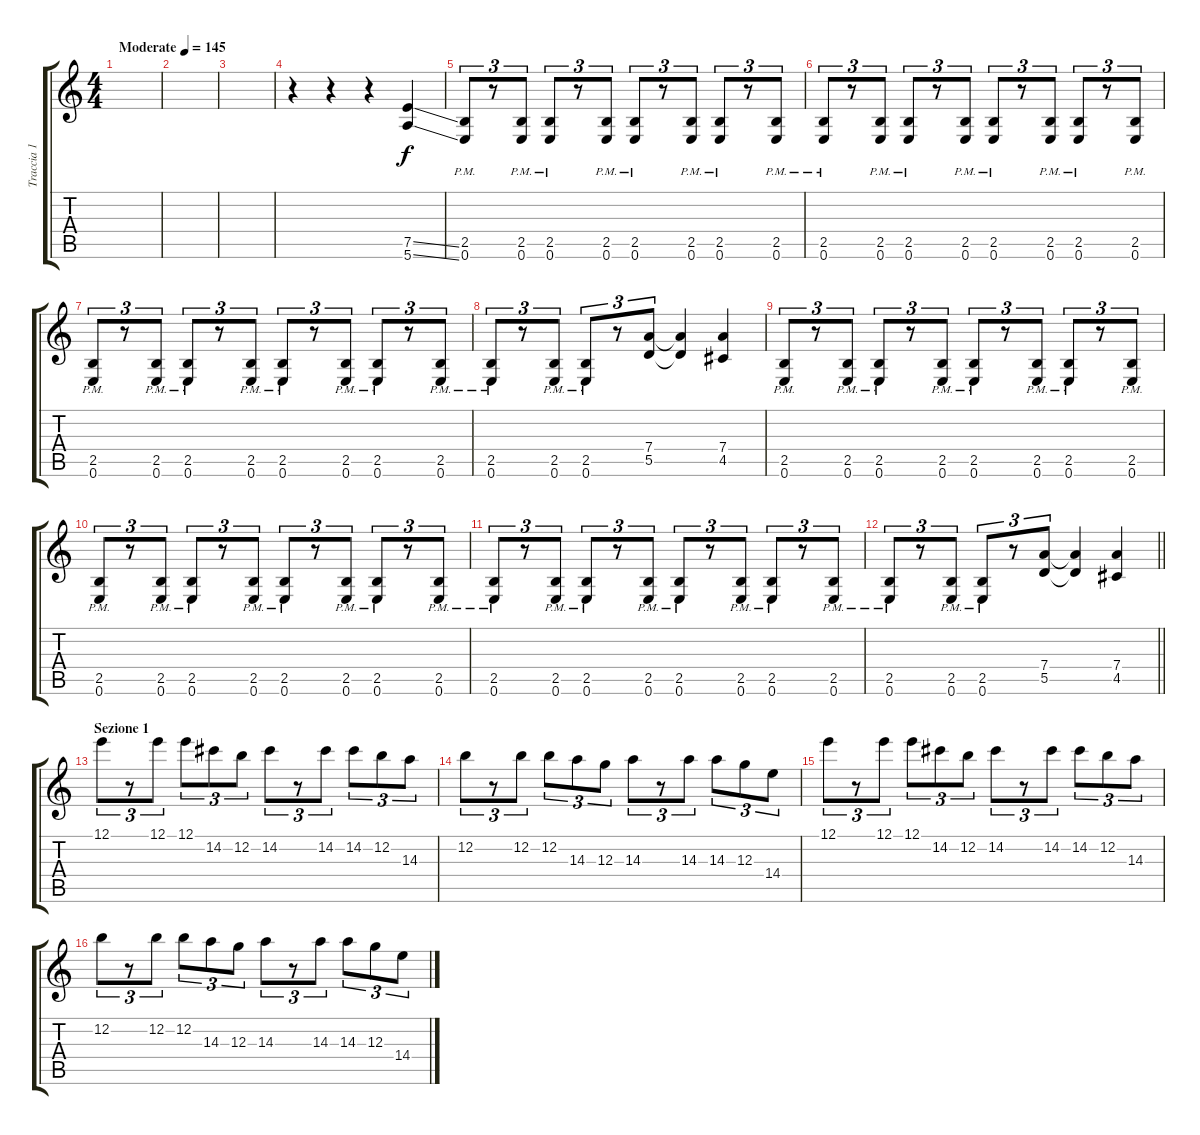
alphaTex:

\track ("Traccia 1" "Traccia 1") {instrument distortionguitar}
\staff {score tabs}
\tuning (E4 B3 G3 D3 A2 E2) {hide}
\ts (4 4)
\tempo (145 "Moderate")
\clef g2
\ks c
|
|
|
r.4 r.4 r.4 (7.5{ss} 5.6{ss}).4 |
(2.5{pm} 0.6{pm}).8{tu (3 2) dy f} r.8{tu (3 2)} (2.5{pm} 0.6{pm}).8{tu (3 2)} (2.5{pm} 0.6{pm}).8{tu (3 2)} r.8{tu (3 2)} (2.5{pm} 0.6{pm}).8{tu (3 2)} (2.5{pm} 0.6{pm}).8{tu (3 2)} r.8{tu (3 2)} (2.5{pm} 0.6{pm}).8{tu (3 2)} (2.5{pm} 0.6{pm}).8{tu (3 2)} r.8{tu (3 2)} (2.5{pm} 0.6{pm}).8{tu (3 2)} |
(2.5{pm} 0.6{pm}).8{tu (3 2)} r.8{tu (3 2)} (2.5{pm} 0.6{pm}).8{tu (3 2)} (2.5{pm} 0.6{pm}).8{tu (3 2)} r.8{tu (3 2)} (2.5{pm} 0.6{pm}).8{tu (3 2)} (2.5{pm} 0.6{pm}).8{tu (3 2)} r.8{tu (3 2)} (2.5{pm} 0.6{pm}).8{tu (3 2)} (2.5{pm} 0.6{pm}).8{tu (3 2)} r.8{tu (3 2)} (2.5{pm} 0.6{pm}).8{tu (3 2)} |
(2.5{pm} 0.6{pm}).8{tu (3 2)} r.8{tu (3 2)} (2.5{pm} 0.6{pm}).8{tu (3 2)} (2.5{pm} 0.6{pm}).8{tu (3 2)} r.8{tu (3 2)} (2.5{pm} 0.6{pm}).8{tu (3 2)} (2.5{pm} 0.6{pm}).8{tu (3 2)} r.8{tu (3 2)} (2.5{pm} 0.6{pm}).8{tu (3 2)} (2.5{pm} 0.6{pm}).8{tu (3 2)} r.8{tu (3 2)} (2.5{pm} 0.6{pm}).8{tu (3 2)} |
(2.5{pm} 0.6{pm}).8{tu (3 2)} r.8{tu (3 2)} (2.5{pm} 0.6{pm}).8{tu (3 2)} (2.5{pm} 0.6{pm}).8{tu (3 2)} r.8{tu (3 2)} (7.4 5.5).8{tu (3 2)} (7.4{t} 5.5{t}).4 (7.4 4.5).4 |
(2.5{pm} 0.6{pm}).8{tu (3 2)} r.8{tu (3 2)} (2.5{pm} 0.6{pm}).8{tu (3 2)} (2.5{pm} 0.6{pm}).8{tu (3 2)} r.8{tu (3 2)} (2.5{pm} 0.6{pm}).8{tu (3 2)} (2.5{pm} 0.6{pm}).8{tu (3 2)} r.8{tu (3 2)} (2.5{pm} 0.6{pm}).8{tu (3 2)} (2.5{pm} 0.6{pm}).8{tu (3 2)} r.8{tu (3 2)} (2.5{pm} 0.6{pm}).8{tu (3 2)} |
(2.5{pm} 0.6{pm}).8{tu (3 2)} r.8{tu (3 2)} (2.5{pm} 0.6{pm}).8{tu (3 2)} (2.5{pm} 0.6{pm}).8{tu (3 2)} r.8{tu (3 2)} (2.5{pm} 0.6{pm}).8{tu (3 2)} (2.5{pm} 0.6{pm}).8{tu (3 2)} r.8{tu (3 2)} (2.5{pm} 0.6{pm}).8{tu (3 2)} (2.5{pm} 0.6{pm}).8{tu (3 2)} r.8{tu (3 2)} (2.5{pm} 0.6{pm}).8{tu (3 2)} |
(2.5{pm} 0.6{pm}).8{tu (3 2)} r.8{tu (3 2)} (2.5{pm} 0.6{pm}).8{tu (3 2)} (2.5{pm} 0.6{pm}).8{tu (3 2)} r.8{tu (3 2)} (2.5{pm} 0.6{pm}).8{tu (3 2)} (2.5{pm} 0.6{pm}).8{tu (3 2)} r.8{tu (3 2)} (2.5{pm} 0.6{pm}).8{tu (3 2)} (2.5{pm} 0.6{pm}).8{tu (3 2)} r.8{tu (3 2)} (2.5{pm} 0.6{pm}).8{tu (3 2)} |
\barLineRight lightlight
(2.5{pm} 0.6{pm}).8{tu (3 2)} r.8{tu (3 2)} (2.5{pm} 0.6{pm}).8{tu (3 2)} (2.5{pm} 0.6{pm}).8{tu (3 2)} r.8{tu (3 2)} (7.4 5.5).8{tu (3 2)} (7.4{t} 5.5{t}).4 (7.4 4.5).4 |
\section ("" "Sezione 1")
12.1.8{tu (3 2)} r.8{tu (3 2)} 12.1.8{tu (3 2)} 12.1.8{tu (3 2)} 14.2.8{tu (3 2)} 12.2.8{tu (3 2)} 14.2.8{tu (3 2)} r.8{tu (3 2)} 14.2.8{tu (3 2)} 14.2.8{tu (3 2)} 12.2.8{tu (3 2)} 14.3.8{tu (3 2)} |
12.2.8{tu (3 2)} r.8{tu (3 2)} 12.2.8{tu (3 2)} 12.2.8{tu (3 2)} 14.3.8{tu (3 2)} 12.3.8{tu (3 2)} 14.3.8{tu (3 2)} r.8{tu (3 2)} 14.3.8{tu (3 2)} 14.3.8{tu (3 2)} 12.3.8{tu (3 2)} 14.4.8{tu (3 2)} |
12.1.8{tu (3 2)} r.8{tu (3 2)} 12.1.8{tu (3 2)} 12.1.8{tu (3 2)} 14.2.8{tu (3 2)} 12.2.8{tu (3 2)} 14.2.8{tu (3 2)} r.8{tu (3 2)} 14.2.8{tu (3 2)} 14.2.8{tu (3 2)} 12.2.8{tu (3 2)} 14.3.8{tu (3 2)} |
12.2.8{tu (3 2)} r.8{tu (3 2)} 12.2.8{tu (3 2)} 12.2.8{tu (3 2)} 14.3.8{tu (3 2)} 12.3.8{tu (3 2)} 14.3.8{tu (3 2)} r.8{tu (3 2)} 14.3.8{tu (3 2)} 14.3.8{tu (3 2)} 12.3.8{tu (3 2)} 14.4.8{tu (3 2)}
